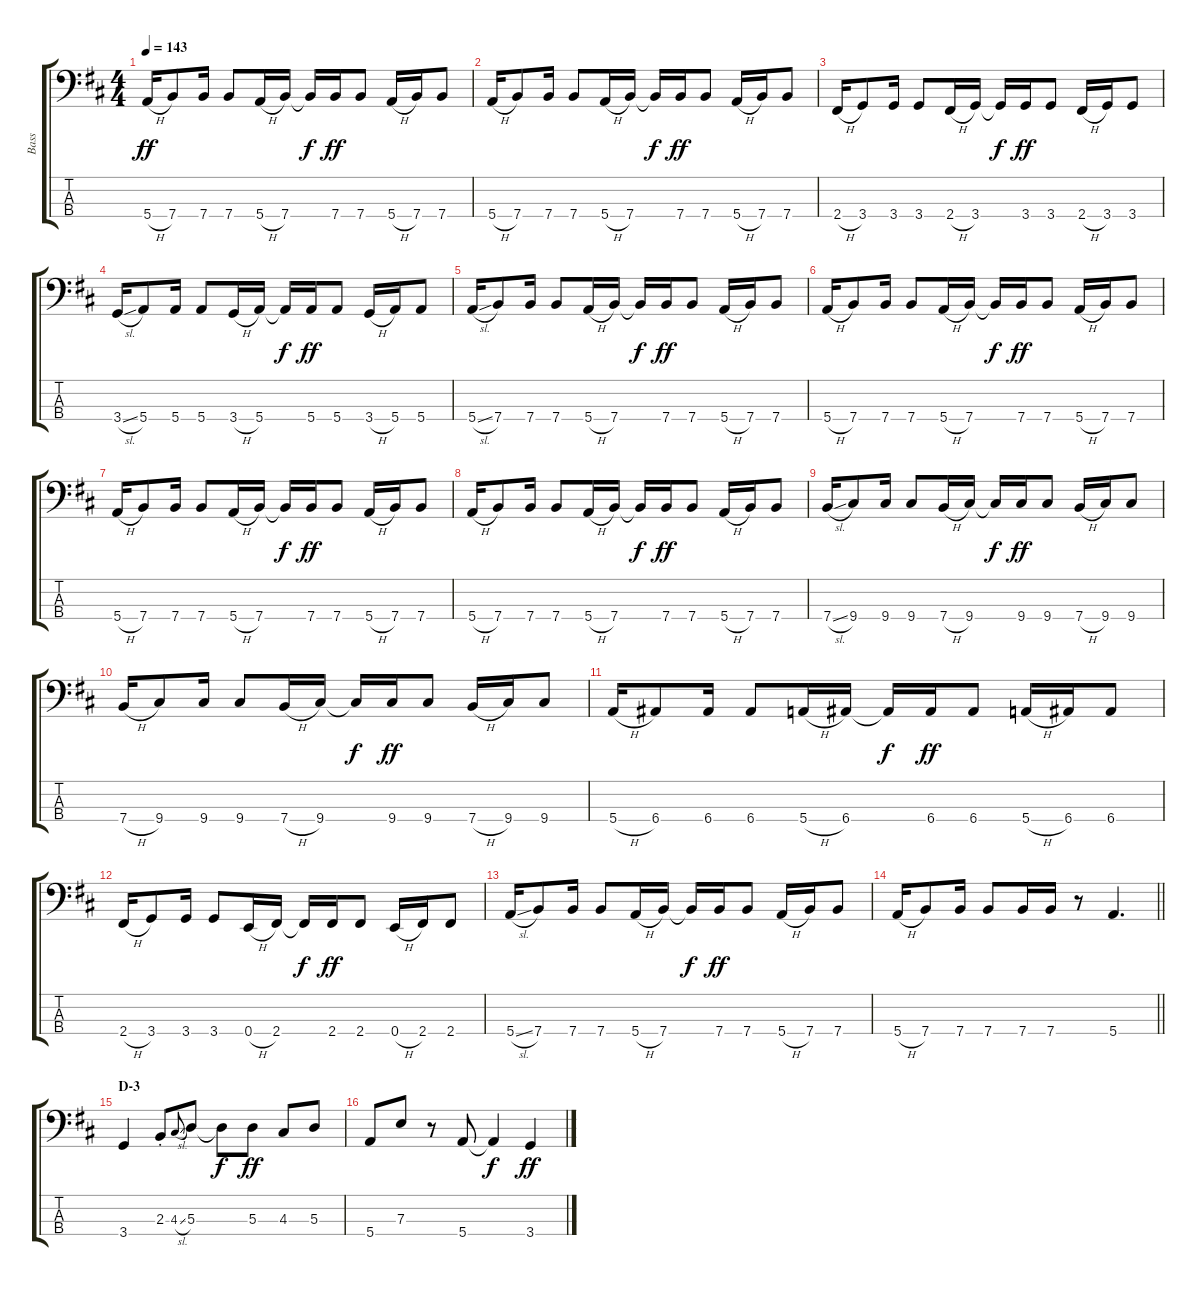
\track ("Bass" "Bass") {instrument electricbasspick}
\staff {score tabs}
\tuning (G2 D2 A1 E1) {hide}
\ts (4 4)
\tempo 143
\clef f4
\ks d
5.4{h}.16{dy ff} 7.4.8 7.4.16 7.4.8 5.4{h}.16 7.4.16 7.4{t}.16{dy f} 7.4.16{dy ff} 7.4.8 5.4{h}.16 7.4.16 7.4.8 |
5.4{h}.16 7.4.8 7.4.16 7.4.8 5.4{h}.16 7.4.16 7.4{t}.16{dy f} 7.4.16{dy ff} 7.4.8 5.4{h}.16 7.4.16 7.4.8 |
2.4{h}.16 3.4.8 3.4.16 3.4.8 2.4{h}.16 3.4.16 3.4{t}.16{dy f} 3.4.16{dy ff} 3.4.8 2.4{h}.16 3.4.16 3.4.8 |
3.4{sl}.16 5.4.8 5.4.16 5.4.8 3.4{h}.16 5.4.16 5.4{t}.16{dy f} 5.4.16{dy ff} 5.4.8 3.4{h}.16 5.4.16 5.4.8 |
5.4{sl}.16 7.4.8 7.4.16 7.4.8 5.4{h}.16 7.4.16 7.4{t}.16{dy f} 7.4.16{dy ff} 7.4.8 5.4{h}.16 7.4.16 7.4.8 |
5.4{h}.16 7.4.8 7.4.16 7.4.8 5.4{h}.16 7.4.16 7.4{t}.16{dy f} 7.4.16{dy ff} 7.4.8 5.4{h}.16 7.4.16 7.4.8 |
5.4{h}.16 7.4.8 7.4.16 7.4.8 5.4{h}.16 7.4.16 7.4{t}.16{dy f} 7.4.16{dy ff} 7.4.8 5.4{h}.16 7.4.16 7.4.8 |
5.4{h}.16 7.4.8 7.4.16 7.4.8 5.4{h}.16 7.4.16 7.4{t}.16{dy f} 7.4.16{dy ff} 7.4.8 5.4{h}.16 7.4.16 7.4.8 |
7.4{sl}.16 9.4.8 9.4.16 9.4.8 7.4{h}.16 9.4.16 9.4{t}.16{dy f} 9.4.16{dy ff} 9.4.8 7.4{h}.16 9.4.16 9.4.8 |
7.4{h}.16 9.4.8 9.4.16 9.4.8 7.4{h}.16 9.4.16 9.4{t}.16{dy f} 9.4.16{dy ff} 9.4.8 7.4{h}.16 9.4.16 9.4.8 |
5.4{h}.16 6.4.8 6.4.16 6.4.8 5.4{h}.16 6.4.16 6.4{t}.16{dy f} 6.4.16{dy ff} 6.4.8 5.4{h}.16 6.4.16 6.4.8 |
2.4{h}.16 3.4.8 3.4.16 3.4.8 0.4{h}.16 2.4.16 2.4{t}.16{dy f} 2.4.16{dy ff} 2.4.8 0.4{h}.16 2.4.16 2.4.8 |
5.4{sl}.16 7.4.8 7.4.16 7.4.8 5.4{h}.16 7.4.16 7.4{t}.16{dy f} 7.4.16{dy ff} 7.4.8 5.4{h}.16 7.4.16 7.4.8 |
\barLineRight lightlight
5.4{h}.16 7.4.8 7.4.16 7.4.8 7.4.16 7.4.16 r.8 5.4.4{d} |
\section ("" "D-3")
3.4.4 2.3{st}.8 4.3{sl}.8{gr onbeat} 5.3.8 5.3{t}.8{dy f} 5.3.8{dy ff} 4.3.8 5.3.8 |
5.4.8 7.3.8 r.8 5.4.8 5.4{t}.4{dy f} 3.4.4{dy ff}
